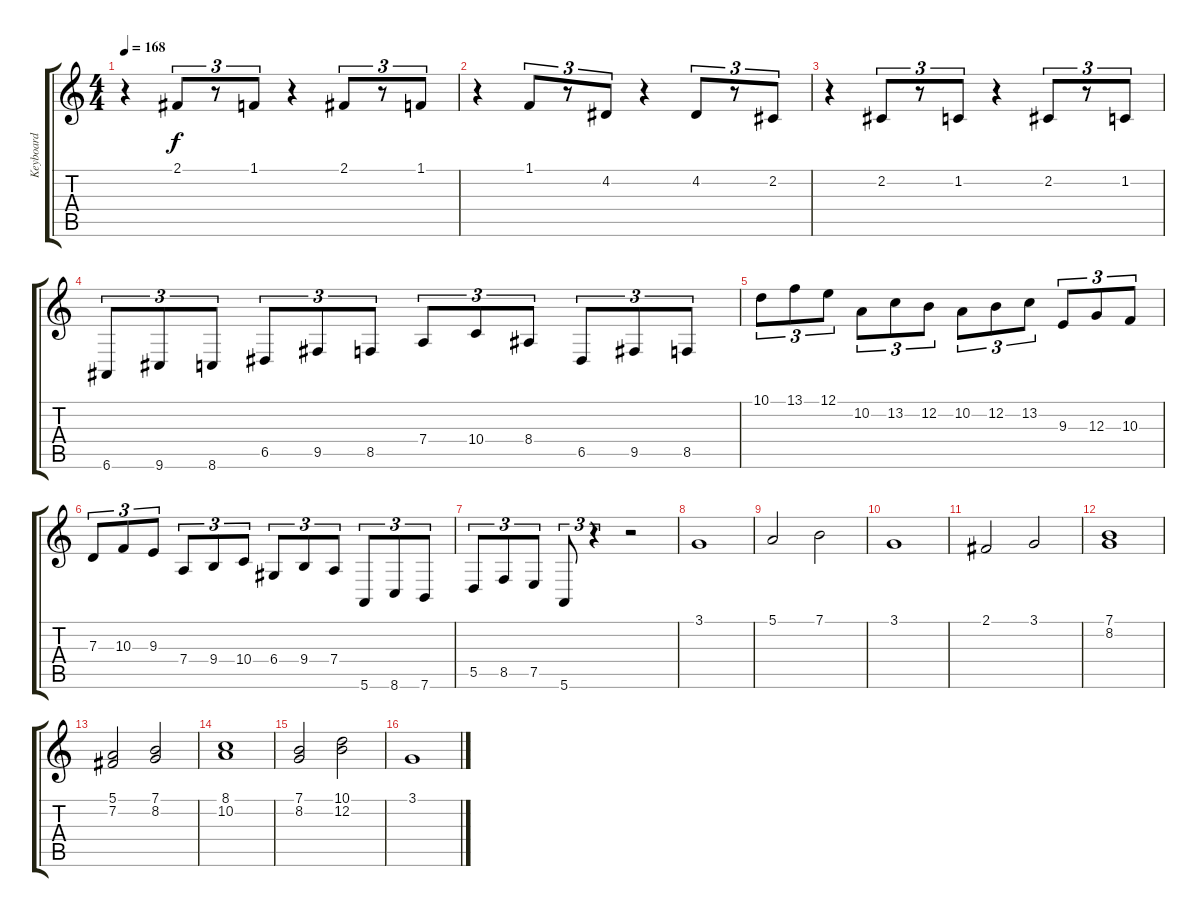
\track ("Keyboard" "Keyboard") {instrument stringensemble1}
\staff {score tabs}
\tuning (E4 B3 G3 D3 A2 E2) {hide}
\ts (4 4)
\tempo 168
\clef g2
\ks c
r.4{dy f} 2.1.8{tu (3 2)} r.8{tu (3 2)} 1.1.8{tu (3 2)} r.4 2.1.8{tu (3 2)} r.8{tu (3 2)} 1.1.8{tu (3 2)} |
r.4 1.1.8{tu (3 2)} r.8{tu (3 2)} 4.2.8{tu (3 2)} r.4 4.2.8{tu (3 2)} r.8{tu (3 2)} 2.2.8{tu (3 2)} |
r.4 2.2.8{tu (3 2)} r.8{tu (3 2)} 1.2.8{tu (3 2)} r.4 2.2.8{tu (3 2)} r.8{tu (3 2)} 1.2.8{tu (3 2)} |
6.6.8{tu (3 2) instrument synthbrass1} 9.6.8{tu (3 2)} 8.6.8{tu (3 2)} 6.5.8{tu (3 2)} 9.5.8{tu (3 2)} 8.5.8{tu (3 2)} 7.4.8{tu (3 2)} 10.4.8{tu (3 2)} 8.4.8{tu (3 2)} 6.5.8{tu (3 2)} 9.5.8{tu (3 2)} 8.5.8{tu (3 2)} |
10.1.8{tu (3 2)} 13.1.8{tu (3 2)} 12.1.8{tu (3 2)} 10.2.8{tu (3 2)} 13.2.8{tu (3 2)} 12.2.8{tu (3 2)} 10.2.8{tu (3 2)} 12.2.8{tu (3 2)} 13.2.8{tu (3 2)} 9.3.8{tu (3 2)} 12.3.8{tu (3 2)} 10.3.8{tu (3 2)} |
7.3.8{tu (3 2)} 10.3.8{tu (3 2)} 9.3.8{tu (3 2)} 7.4.8{tu (3 2)} 9.4.8{tu (3 2)} 10.4.8{tu (3 2)} 6.4.8{tu (3 2)} 9.4.8{tu (3 2)} 7.4.8{tu (3 2)} 5.6.8{tu (3 2)} 8.6.8{tu (3 2)} 7.6.8{tu (3 2)} |
5.5.8{tu (3 2)} 8.5.8{tu (3 2)} 7.5.8{tu (3 2)} 5.6.8{tu (3 2)} r.4{tu (3 2)} r.2 |
3.1.1{volume 14 instrument stringensemble1} |
5.1.2 7.1.2 |
3.1.1 |
2.1.2 3.1.2 |
(7.1 8.2).1 |
(5.1 7.2).2 (7.1 8.2).2 |
(8.1 10.2).1 |
(7.1 8.2).2 (10.1 12.2).2 |
3.1.1
